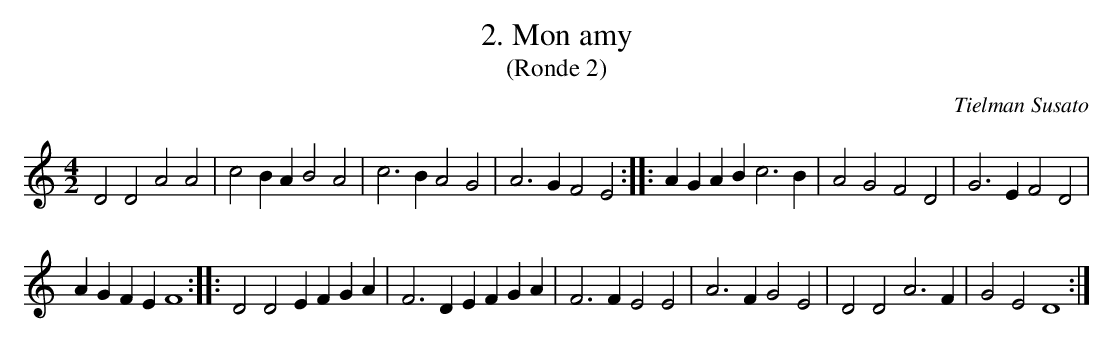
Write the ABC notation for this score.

X:1
T:2. Mon amy
T:(Ronde 2)
C:Tielman Susato
M:4/2
L:1/2
K:Ddor
DDAA|cB/A/BA|c>BAG|A>GFE::A/G/A/B/c>B|AGFD|G>EFD|
A/G/F/E/F2::DDE/F/G/A/|F>D E/F/G/A/|F>FEE|A>FGE|DDA>F|GED2:|
